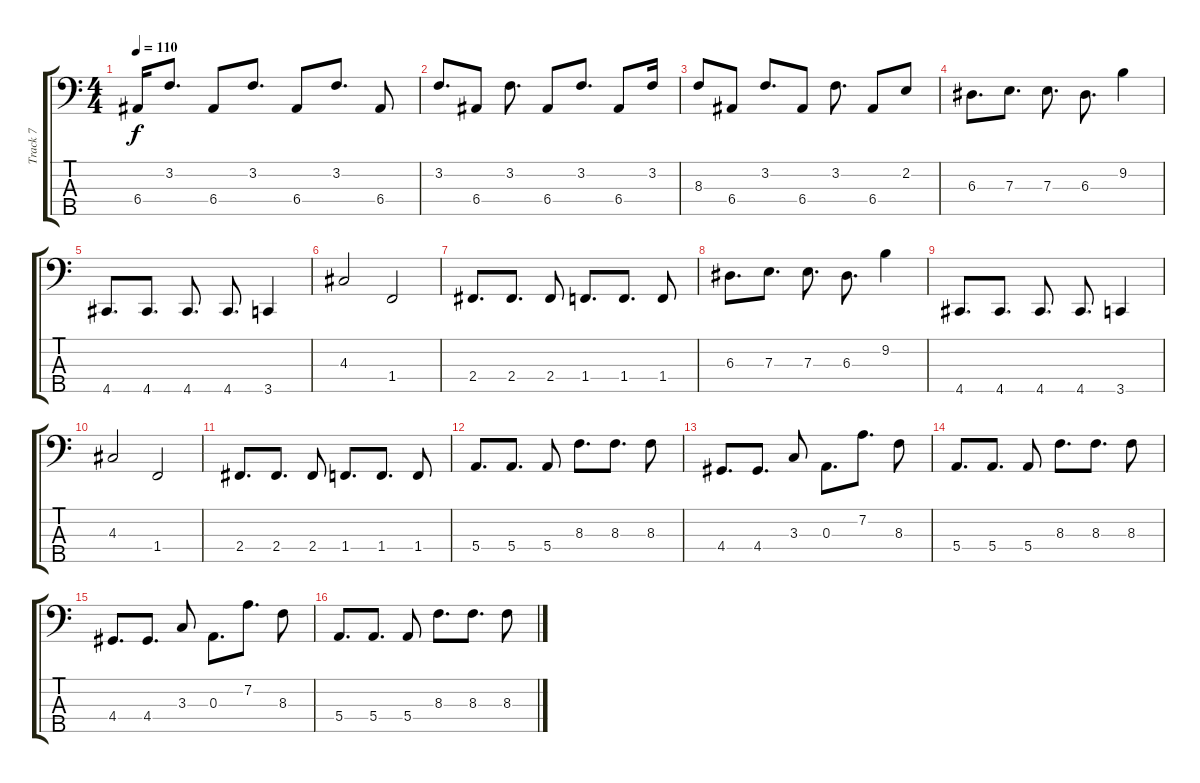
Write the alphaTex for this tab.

\track ("Track 7" "Track 7") {instrument fretlessbass}
\staff {score tabs}
\tuning (F2 D2 A1 E1 A0) {hide}
\ts (4 4)
\tempo 110
\clef f4
\ks c
6.4{t}.16{dy f} 3.2.8{d} 6.4.8 3.2.8{d} 6.4.8 3.2.8{d} 6.4.8 |
3.2.8{d} 6.4.8 3.2.8{d} 6.4.8 3.2.8{d} 6.4.8 3.2.16 |
8.3.8 6.4.8 3.2.8{d} 6.4.8 3.2.8{d} 6.4.8 2.2.8 |
6.3.8{d} 7.3.8{d} 7.3.8{d} 6.3.8{d} 9.2.4 |
4.5.8{d} 4.5.8{d} 4.5.8{d} 4.5.8{d} 3.5.4 |
4.3.2 1.4.2 |
2.4.8{d} 2.4.8{d} 2.4.8 1.4.8{d} 1.4.8{d} 1.4.8 |
6.3.8{d} 7.3.8{d} 7.3.8{d} 6.3.8{d} 9.2.4 |
4.5.8{d} 4.5.8{d} 4.5.8{d} 4.5.8{d} 3.5.4 |
4.3.2 1.4.2 |
2.4.8{d} 2.4.8{d} 2.4.8 1.4.8{d} 1.4.8{d} 1.4.8 |
5.4.8{d} 5.4.8{d} 5.4.8 8.3.8{d} 8.3.8{d} 8.3.8 |
4.4.8{d} 4.4.8{d} 3.3.8 0.3.8{d} 7.2.8{d} 8.3.8 |
5.4.8{d} 5.4.8{d} 5.4.8 8.3.8{d} 8.3.8{d} 8.3.8 |
4.4.8{d} 4.4.8{d} 3.3.8 0.3.8{d} 7.2.8{d} 8.3.8 |
5.4.8{d} 5.4.8{d} 5.4.8 8.3.8{d} 8.3.8{d} 8.3.8
